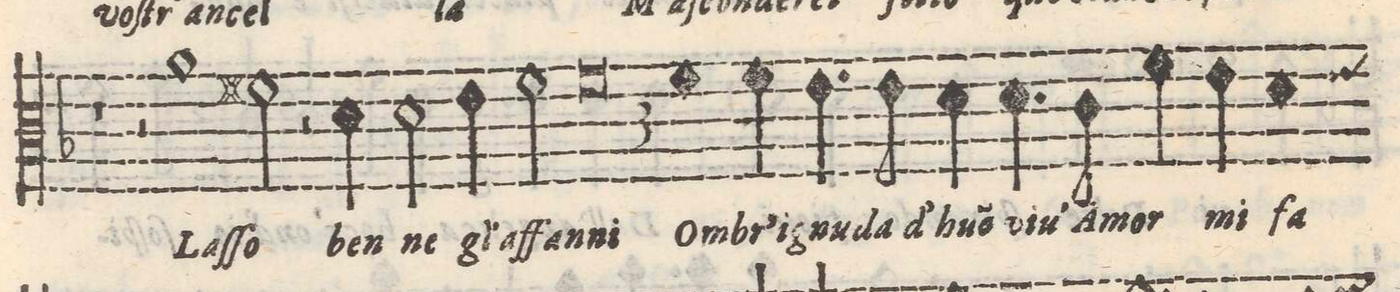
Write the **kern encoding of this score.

**kern	**text
*I"Alto	*
*clefC3	*
*k[b-]	*
*met(C)	*
*M2/1	*
1r	.
=14-	=14-
2r	.
1a	Laſ-
2f#X\	-ſo
=15-	=15-
2r	.
4d\	ben-
2d\	-ne
4e\	gl'af-
2fny\	-fan-
=16-	=16-
0f	-ni
=17||-	=17||-
*M3/1	*
*met(3)	*
2f\	Om-
4f\	-br'ig-
4.e\	-nu-
8e\	-da
4d\	d'hu-
4.d\	-o(m)
8c\	viu' A-
4f\	-mor
4e\	mi
2d\	fa-
*-	*-
